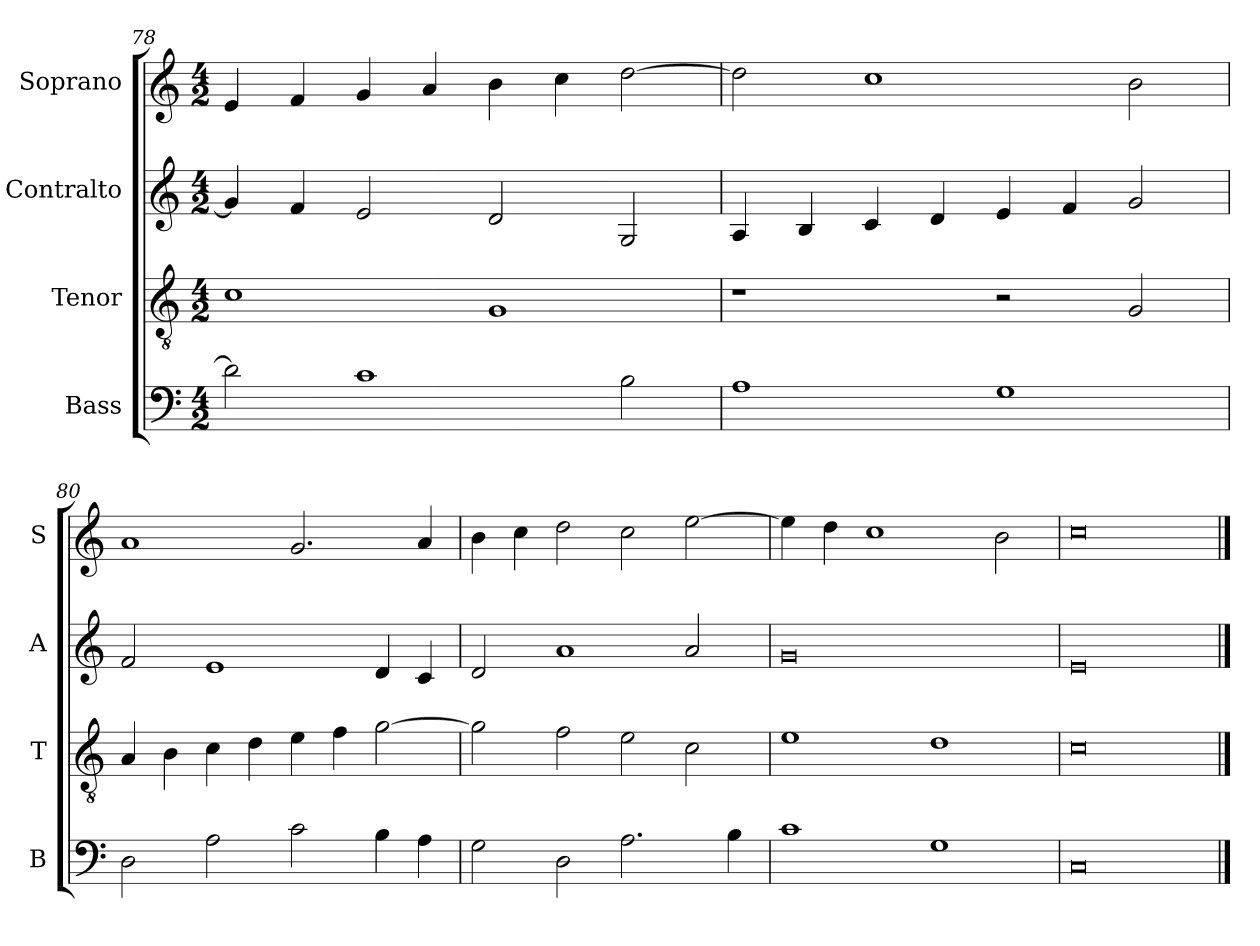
**kern	**kern	**kern	**kern
*part4	*part3	*part2	*part1
*staff4	*staff3	*staff2	*staff1
*I"Bass	*I"Tenor	*I"Contralto	*I"Soprano
*I'B	*I'T	*I'A	*I'S
*clefF4	*clefGv2	*clefG2	*clefG2
*k[]	*k[]	*k[]	*k[]
*C:ion	*C:ion	*C:ion	*C:ion
*M4/2	*M4/2	*M4/2	*M4/2
=78	=78	=78	=78
2d]	1c	4g]	4e
.	.	4f	4f
1c	.	2e	4g
.	.	.	4a
.	1G	2d	4b
.	.	.	4cc
2B	.	2G	[2dd
=79	=79	=79	=79
1A	1r	4A	2dd]
.	.	4B	.
.	.	4c	1cc
.	.	4d	.
1G	2r	4e	.
.	.	4f	.
.	2G	2g	2b
=80	=80	=80	=80
2D	4A	2f	1a
.	4B	.	.
2A	4c	1e	.
.	4d	.	.
2c	4e	.	2.g
.	4f	.	.
4B	[2g	4d	.
4A	.	4c	4a
=81	=81	=81	=81
2G	2g]	2d	4b
.	.	.	4cc
2D	2f	1a	2dd
2.A	2e	.	2cc
.	2c	2a	[2ee
4B	.	.	.
=82	=82	=82	=82
1c	1e	0g	4ee]
.	.	.	4dd
.	.	.	1cc
1G	1d	.	.
.	.	.	2b
=83	=83	=83	=83
0C	0c	0e	0cc
==	==	==	==
*-	*-	*-	*-
